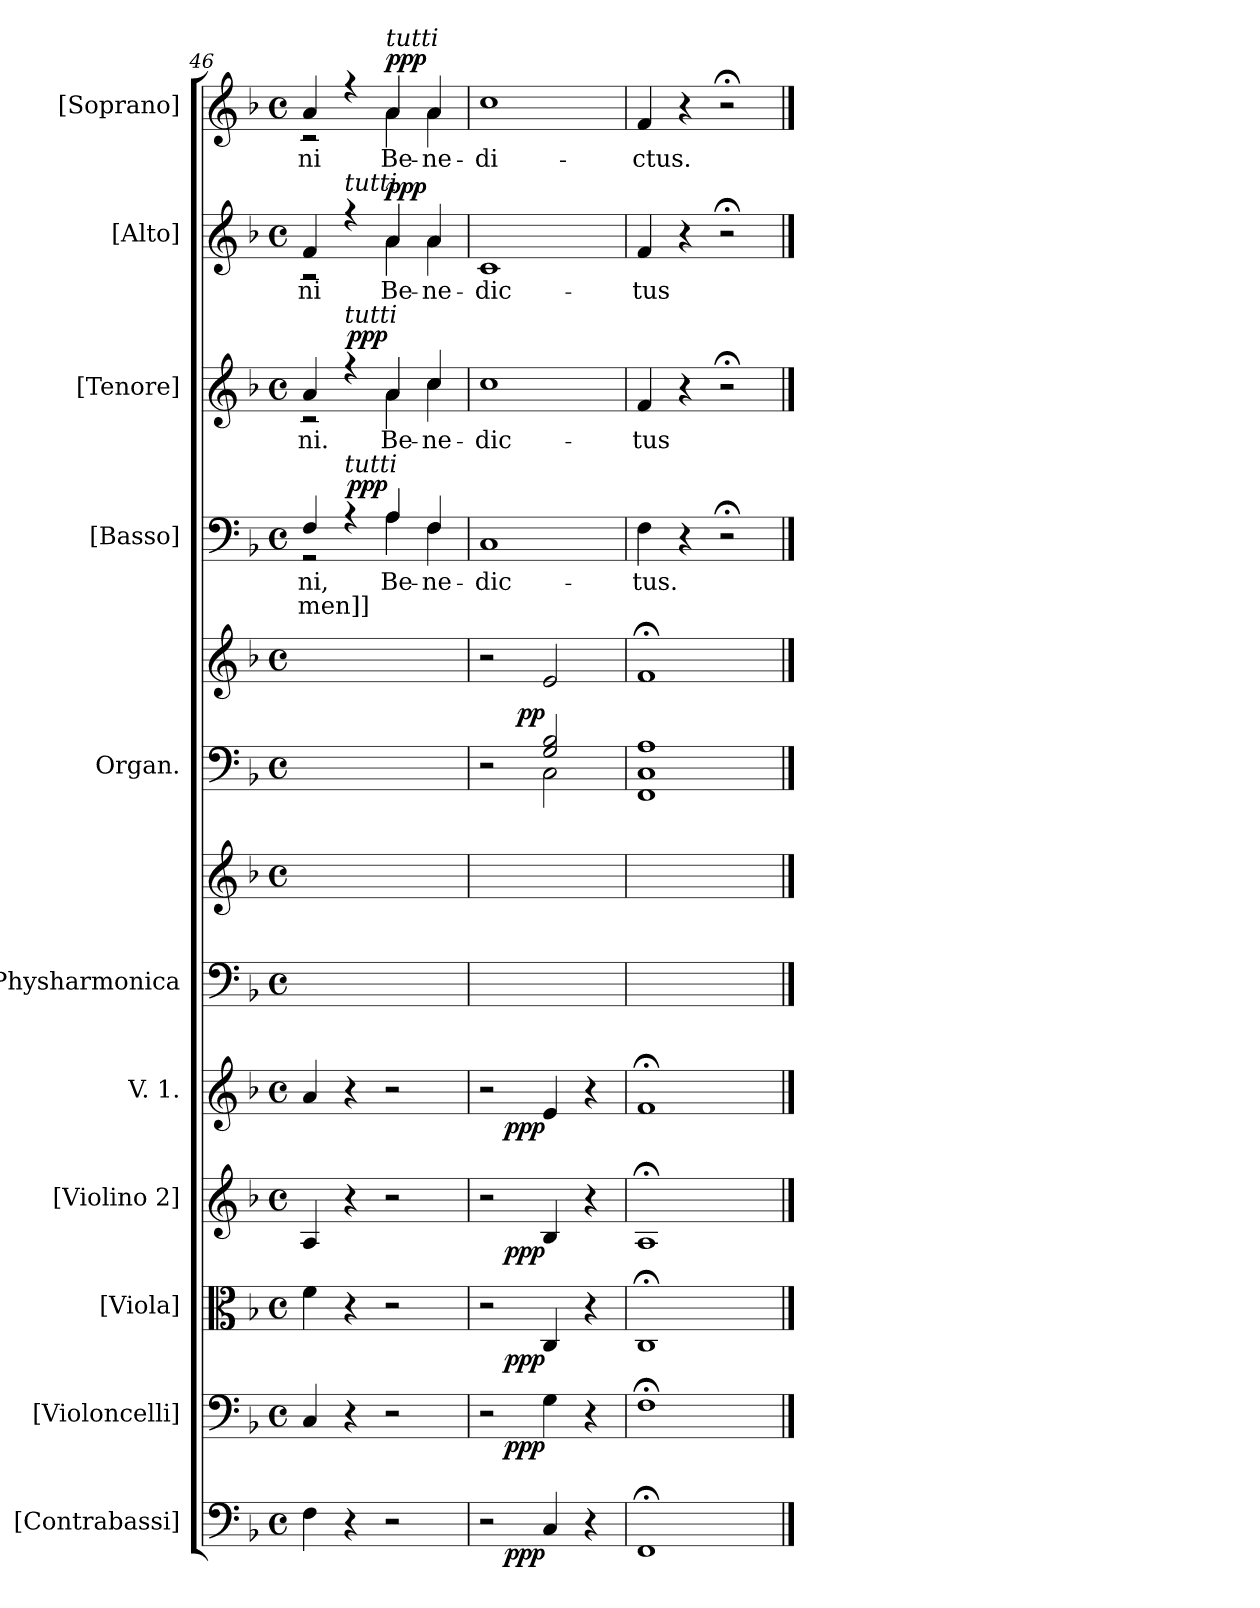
**kern	**dynam	**kern	**dynam	**kern	**dynam	**kern	**dynam	**kern	**dynam	**kern	**kern	**kern	**kern	**dynam	**kern	**text	**text	**dynam	**kern	**text	**dynam	**kern	**text	**dynam	**kern	**text	**dynam
*part11	*part11	*part10	*part10	*part9	*part9	*part8	*part8	*part7	*part7	*part6	*part6	*part5	*part5	*part5	*part4	*part4	*part4	*part4	*part3	*part3	*part3	*part2	*part2	*part2	*part1	*part1	*part1
*staff13	*staff13	*staff12	*staff12	*staff11	*staff11	*staff10	*staff10	*staff9	*staff9	*staff8	*staff7	*staff6	*staff5	*staff5/6	*staff4	*staff4	*staff4	*staff4	*staff3	*staff3	*staff3	*staff2	*staff2	*staff2	*staff1	*staff1	*staff1
*I"[Contrabassi]	*	*I"[Violoncelli]	*	*I"[Viola]	*	*I"[Violino 2]	*	*I"V. 1.	*	*I"Physharmonica	*	*I"Organ.	*	*	*I"[Basso]	*	*	*	*I"[Tenore]	*	*	*I"[Alto]	*	*	*I"[Soprano]	*	*
*I'Cb	*	*I'Vc	*	*I'Vla	*	*I'Vln	*	*I'V	*	*	*	*	*	*	*I'B	*	*	*	*I'T	*	*	*I'A	*	*	*I'S	*	*
*clefF4	*	*clefF4	*	*clefC3	*	*clefG2	*	*clefG2	*	*clefF4	*clefG2	*clefF4	*clefG2	*	*clefF4	*	*	*	*clefG2	*	*	*clefG2	*	*	*clefG2	*	*
*	*	*	*	*	*	*	*	*	*	*	*	*	*	*	*	*	*	*	*ITrd7c12	*	*	*	*	*	*	*	*
*k[b-]	*	*k[b-]	*	*k[b-]	*	*k[b-]	*	*k[b-]	*	*k[b-]	*k[b-]	*k[b-]	*k[b-]	*	*k[b-]	*	*	*	*k[b-]	*	*	*k[b-]	*	*	*k[b-]	*	*
*F:	*	*F:	*	*F:	*	*F:	*	*F:	*	*F:	*F:	*F:	*F:	*	*F:	*	*	*	*F:	*	*	*F:	*	*	*F:	*	*
*M4/4	*	*M4/4	*	*M4/4	*	*M4/4	*	*M4/4	*	*M4/4	*M4/4	*M4/4	*M4/4	*	*M4/4	*	*	*	*M4/4	*	*	*M4/4	*	*	*M4/4	*	*
*met(c)	*	*met(c)	*	*met(c)	*	*met(c)	*	*met(c)	*	*met(c)	*met(c)	*met(c)	*met(c)	*	*met(c)	*	*	*	*met(c)	*	*	*met(c)	*	*	*met(c)	*	*
=46	=46	=46	=46	=46	=46	=46	=46	=46	=46	=46	=46	=46	=46	=46	=46	=46	=46	=46	=46	=46	=46	=46	=46	=46	=46	=46	=46
*	*	*	*	*	*	*	*	*	*	*	*	*	*	*	*^	*	*	*	*^	*	*	*^	*	*	*^	*	*
4F\	.	4C/	.	4f\	.	4A/	.	4a/	.	1ryy	1ryy	1ryy	1ryy	.	4F/	2r	-ni,	-men]]	.	4A/	2r	-ni.	.	4f/	2r	-ni	.	4a/	2r	-ni	.
!	!	!	!	!	!	!	!	!	!	!	!	!	!	!	!	!	!	!	!	!	!	!	!	!LO:TX:a:i:t=tutti	!	!	!	!	!	!	!
!	!	!	!	!	!	!	!	!	!	!	!	!	!	!	!	!	!	!	!	!LO:TX:a:i:t=tutti	!	!	!	!	!	!	!	!	!	!	!
!	!	!	!	!	!	!	!	!	!	!	!	!	!	!	!LO:TX:a:i:t=tutti	!	!	!	!	!	!	!	!	!	!	!	!	!	!	!	!
4r	.	4r	.	4r	.	4r	.	4r	.	.	.	.	.	.	4r	.	.	.	.	4r	.	.	.	4r	.	.	.	4r	.	.	.
!	!	!	!	!	!	!	!	!	!	!	!	!	!	!	!	!	!	!	!	!	!	!	!	!	!	!	!	!LO:TX:a:i:t=tutti	!	!	!
!	!	!	!	!	!	!	!	!	!	!	!	!	!	!	!	!	!	!	!LO:DY:b:rj	!	!	!	!LO:DY:b:rj	!	!	!	!LO:DY:a	!	!	!	!LO:DY:a
2r	.	2r	.	2r	.	2r	.	2r	.	.	.	.	.	.	4A/	4A\	Be-	.	ppp	4A/	4A\	Be-	ppp	4a/	4a\	Be-	ppp	4a/	4a\	Be-	ppp
!	!	!	!	!	!	!	!	!	!	!	!	!	!	!	!	!	!LO:LY:i	!	!	!	!	!LO:LY:i	!	!	!	!LO:LY:i	!	!	!	!	!
.	.	.	.	.	.	.	.	.	.	.	.	.	.	.	4F/	4F\	-ne-	.	.	4c/	4c\	-ne-	.	4a/	4a\	-ne-	.	4a/	4a\	-ne-	.
=47	=47	=47	=47	=47	=47	=47	=47	=47	=47	=47	=47	=47	=47	=47	=47	=47	=47	=47	=47	=47	=47	=47	=47	=47	=47	=47	=47	=47	=47	=47	=47
*	*	*	*	*	*	*	*	*	*	*	*	*^	*	*	*	*	*	*	*	*	*	*	*	*	*	*	*	*	*	*	*
!	!	!	!	!	!	!	!	!	!	!	!	!	!	!	!	!	!	!LO:LY:i	!	!	!	!	!LO:LY:i	!	!	!	!LO:LY:i	!	!	!	!	!
*	*	*	*	*	*	*	*	*	*	*	*	*	*	*	*	*v	*v	*	*	*	*	*	*	*	*v	*v	*	*	*v	*v	*	*
*	*	*	*	*	*	*	*	*	*	*	*	*	*	*	*	*	*	*	*	*v	*v	*	*	*	*	*	*	*	*
2r	.	2r	.	2r	.	2r	.	2r	.	1ryy	1ryy	2ryy	2r	2r	.	1C	-dic-	.	.	1c	-dic-	.	1c	-dic-	.	1cc	-di-	.
!	!LO:DY:b:rj	!	!LO:DY:b:rj	!	!LO:DY:b:rj	!	!LO:DY:b:rj	!	!LO:DY:b:rj	!	!	!	!	!	!LO:DY:rj	!	!	!	!	!	!	!	!	!	!	!	!	!
4C/	ppp.	4G\	ppp	4C/	ppp.	4B-/	ppp	4e/	ppp	.	.	2G/ 2B-/	2C\	2e/	pp.	.	.	.	.	.	.	.	.	.	.	.	.	.
4r	.	4r	.	4r	.	4r	.	4r	.	.	.	.	.	.	.	.	.	.	.	.	.	.	.	.	.	.	.	.
*	*	*	*	*	*	*	*	*	*	*	*	*v	*v	*	*	*	*	*	*	*	*	*	*	*	*	*	*	*
=48	=48	=48	=48	=48	=48	=48	=48	=48	=48	=48	=48	=48	=48	=48	=48	=48	=48	=48	=48	=48	=48	=48	=48	=48	=48	=48	=48
1FF;<	.	1F;<	.	1C;<	.	1A;<	.	1f;<	.	1ryy	1ryy	1FF 1C 1A	1f;<	.	4F\	-tus.	.	.	4F/	-tus	.	4f/	-tus	.	4f/	-ctus.	.
.	.	.	.	.	.	.	.	.	.	.	.	.	.	.	4r	.	.	.	4r	.	.	4r	.	.	4r	.	.
.	.	.	.	.	.	.	.	.	.	.	.	.	.	.	2r;<	.	.	.	2r;<	.	.	2r;<	.	.	2r;<	.	.
==	==	==	==	==	==	==	==	==	==	==	==	==	==	==	==	==	==	==	==	==	==	==	==	==	==	==	==
*-	*-	*-	*-	*-	*-	*-	*-	*-	*-	*-	*-	*-	*-	*-	*-	*-	*-	*-	*-	*-	*-	*-	*-	*-	*-	*-	*-
